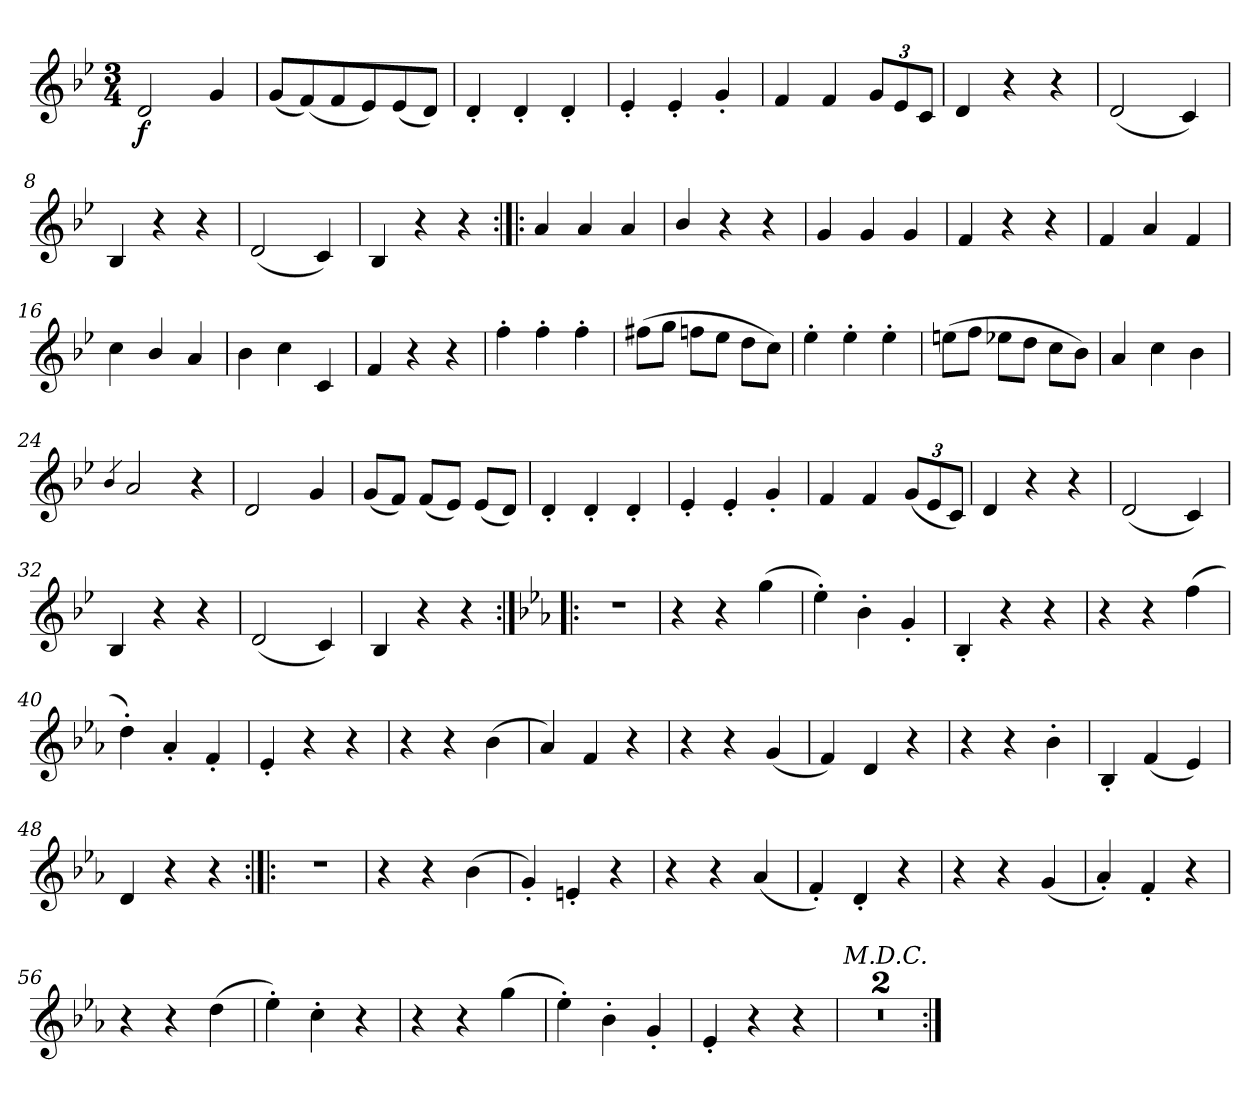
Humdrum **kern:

**kern	**dynam
*part1	*part1
*staff1	*staff1
*clefG2	*
*k[b-e-]	*
*B-:	*
*M3/4	*
=1	=1
!	!LO:DY:b
2d/	f
4g/	.
=2	=2
(<8g/L	.
(<8f/)	.
8f/	.
8e-/)	.
(<8e-/	.
8d/J)	.
=3	=3
4d'/	.
4d'/	.
4d'/	.
=4	=4
4e-'/	.
4e-'/	.
4g'/	.
=5	=5
4f/	.
4f/	.
12g/L	.
12e-/	.
12c/J	.
=6	=6
4d/	.
4r	.
4r	.
=7	=7
(2d/	.
4c/)	.
=8	=8
4B-/	.
4r	.
4r	.
!!LO:LB:g=z
=9	=9
(2d/	.
4c/)	.
=10	=10
4B-/	.
4r	.
4r	.
!!LO:LB:g=z
=11:|!|:	=11:|!|:
4a/	.
4a/	.
4a/	.
=12	=12
4b-/	.
4r	.
4r	.
=13	=13
4g/	.
4g/	.
4g/	.
=14	=14
4f/	.
4r	.
4r	.
=15	=15
4f/	.
4a/	.
4f/	.
=16	=16
4cc\	.
4b-/	.
4a/	.
=17	=17
4b-\	.
4cc\	.
4c/	.
=18	=18
4f/	.
4r	.
4r	.
=19	=19
4ff'\	.
4ff'\	.
4ff'\	.
=20	=20
(8ff#X\L	.
8gg\J	.
8ffn\L	.
8ee-\J	.
8dd\L	.
8cc\J)	.
=21	=21
4ee-'\	.
4ee-'\	.
4ee-'\	.
=22	=22
(8een\L	.
8ff\J	.
8ee-X\L	.
8dd\J	.
8cc\L	.
8b-\J)	.
!!LO:LB:g=z
=23	=23
4a/	.
4cc\	.
4b-\	.
=24	=24
4qb-/	.
2a/	.
4r	.
=25	=25
2d/	.
4g/	.
=26	=26
(8g/L	.
8f/J)	.
(8f/L	.
8e-/J)	.
(8e-/L	.
8d/J)	.
=27	=27
4d'/	.
4d'/	.
4d'/	.
=28	=28
4e-'/	.
4e-'/	.
4g'/	.
=29	=29
4f/	.
4f/	.
(12g/L	.
12e-/	.
12c/J)	.
=30	=30
4d/	.
4r	.
4r	.
=31	=31
(2d/	.
4c/)	.
=32	=32
4B-/	.
4r	.
4r	.
=33	=33
(2d/	.
4c/)	.
=34	=34
4B-/	.
4r	.
4r	.
!!LO:LB:g=z
=35:|!|:	=35:|!|:
*k[b-e-a-]	*
*E-:	*
2.r	.
=36	=36
4r	.
4r	.
(>4gg\	.
=37	=37
4ee-'\)	.
4b-'\	.
4g'/	.
=38	=38
4B-'/	.
4r	.
4r	.
=39	=39
4r	.
4r	.
(>4ff\	.
=40	=40
4dd'\)	.
4a-'/	.
4f'/	.
=41	=41
4e-'/	.
4r	.
4r	.
=42	=42
4r	.
4r	.
(4b-\	.
=43	=43
4a-/)	.
4f/	.
4r	.
=44	=44
4r	.
4r	.
(4g/	.
=45	=45
4f/)	.
4d/	.
4r	.
=46	=46
4r	.
4r	.
4b-'\	.
!!LO:LB:g=z
=47	=47
4B-'/	.
(4f/	.
4e-/)	.
=48	=48
4d/	.
4r	.
4r	.
=49:|!|:	=49:|!|:
2.r	.
=50	=50
4r	.
4r	.
(4b-\	.
=51	=51
4g'/)	.
4en'/	.
4r	.
=52	=52
4r	.
4r	.
(4a-/	.
=53	=53
4f'/)	.
4d'/	.
4r	.
=54	=54
4r	.
4r	.
(4g/	.
=55	=55
4a-'/)	.
4f'/	.
4r	.
=56	=56
4r	.
4r	.
(4dd\	.
=57	=57
4ee-'\)	.
4cc'\	.
4r	.
=58	=58
4r	.
4r	.
(4gg\	.
=59	=59
4ee-'\)	.
4b-'\	.
4g'/	.
=60	=60
4e-'/	.
4r	.
4r	.
=61	=61
!LO:TX:i:t=M.D.C.	!
2.r	.
=62	=62
2.r	.
=:|!	=:|!
*-	*-
